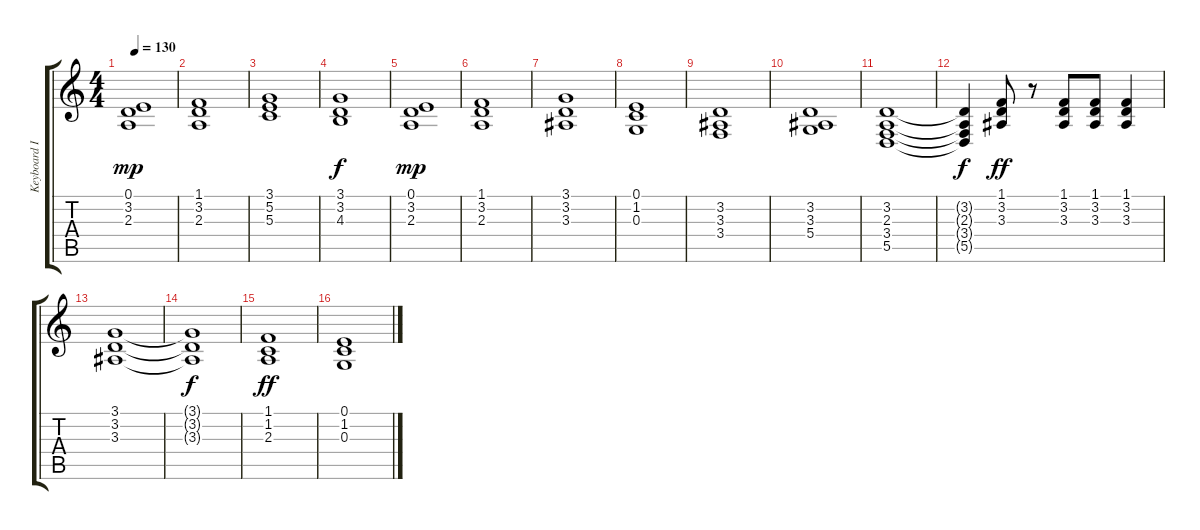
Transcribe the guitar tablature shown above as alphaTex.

\track ("Keyboard I" "Keyboard I") {instrument pad2warm}
\staff {score tabs}
\tuning (E4 B3 G3 D3 A2 D2) {hide}
\ts (4 4)
\tempo 130
\clef g2
\ks c
(0.1 3.2 2.3).1{dy mp} |
(1.1 3.2 2.3).1 |
(3.1 5.2 5.3).1 |
(3.1 3.2 4.3).1{dy f} |
(0.1 3.2 2.3).1{dy mp} |
(1.1 3.2 2.3).1 |
(3.1 3.2 3.3).1 |
(0.1 1.2 0.3).1 |
(3.2 3.3 3.4).1 |
(3.2 3.3 5.4).1 |
(3.2 2.3 3.4 5.5).1 |
(3.2{t} 2.3{t} 3.4{t} 5.5{t}).4{dy f} (1.1 3.2 3.3).8{dy ff instrument stringensemble1} r.8 (1.1 3.2 3.3).8 (1.1 3.2 3.3).8 (1.1 3.2 3.3).4 |
(3.1 3.2 3.3).1 |
(3.1{t} 3.2{t} 3.3{t}).1{dy f} |
(1.1 1.2 2.3).1{dy ff} |
(0.1 1.2 0.3).1
